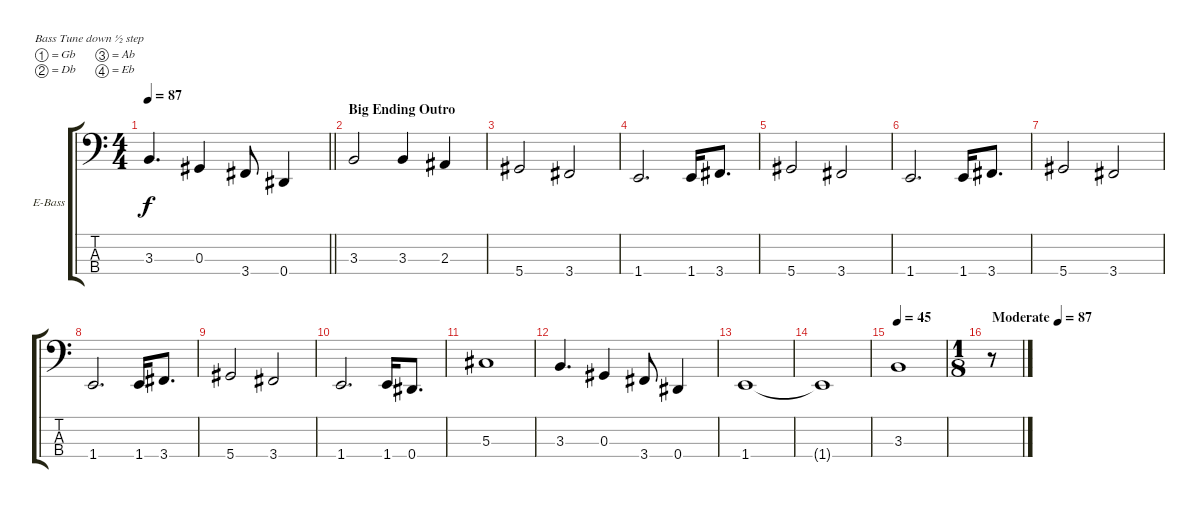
\bracketExtendMode groupsimilarinstruments
\firstSystemTrackNameOrientation horizontal
\otherSystemsTrackNameOrientation horizontal
\track ("Duff (Bass)" "E-Bass") {instrument electricbasspick}
\staff {score tabs}
\tuning (Gb2 Db2 Ab1 Eb1)
\ts (4 4)
\tempo 87
\clef f4
\barLineRight lightlight
\ks c
3.3.4{d dy f} 0.3.4 3.4.8 0.4.4 |
\section ("" "Big Ending Outro")
3.3.2 3.3.4 2.3.4 |
5.4.2 3.4.2 |
1.4.2{d} 1.4.16 3.4.8{d} |
5.4.2 3.4.2 |
1.4.2{d} 1.4.16 3.4.8{d} |
5.4.2 3.4.2 |
1.4.2{d} 1.4.16 3.4.8{d} |
5.4.2 3.4.2 |
1.4.2{d} 1.4.16 0.4.8{d} |
5.3.1 |
3.3.4{d} 0.3.4 3.4.8 0.4.4 |
1.4.1 |
1.4{t}.1 |
\tempo 45
3.3.1 |
\ts (1 8)
\beaming (8 1)
\tempo (87 "Moderate")
r.8
